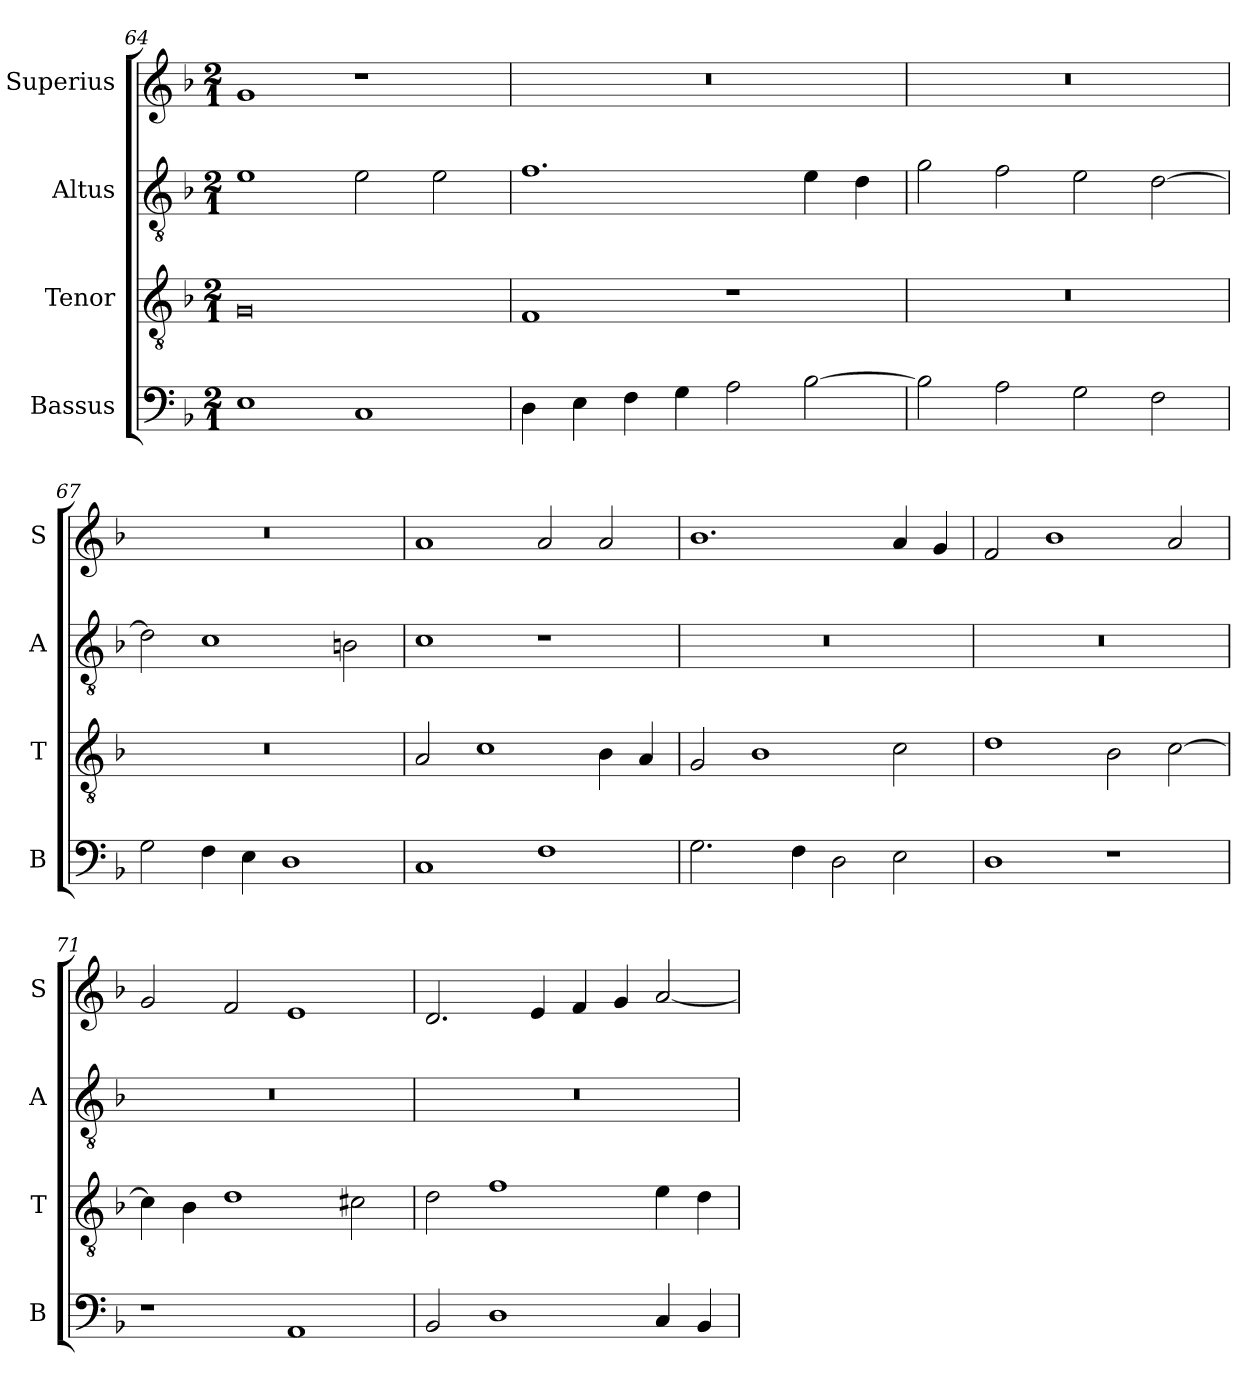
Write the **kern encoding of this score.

**kern	**kern	**kern	**kern
*part4	*part3	*part2	*part1
*staff4	*staff3	*staff2	*staff1
*I"Bassus	*I"Tenor	*I"Altus	*I"Superius
*I'B	*I'T	*I'A	*I'S
*clefF4	*clefGv2	*clefGv2	*clefG2
*k[b-]	*k[b-]	*k[b-]	*k[b-]
*M2/1	*M2/1	*M2/1	*M2/1
=64	=64	=64	=64
1E	0G	1e	1g
1C	.	2e\	1r
.	.	2e\	.
=65	=65	=65	=65
4D\	1F	1.f	0r
4E\	.	.	.
4F\	.	.	.
4G\	.	.	.
2A\	1r	.	.
[2B-\	.	4e\	.
.	.	4d\	.
=66	=66	=66	=66
2B-\]	0r	2g\	0r
2A\	.	2f\	.
2G\	.	2e\	.
2F\	.	[2d\	.
=67	=67	=67	=67
2G\	0r	2d\]	0r
4F\	.	1c	.
4E\	.	.	.
1D	.	.	.
.	.	2Bn\	.
=68	=68	=68	=68
1C	2A/	1c	1a
.	1c	.	.
1F	.	1r	2a/
.	4B-\	.	2a/
.	4A/	.	.
=69	=69	=69	=69
2.G\	2G/	0r	1.b-
.	1B-	.	.
4F\	.	.	.
2D\	.	.	.
2E\	2c\	.	4a/
.	.	.	4g/
=70	=70	=70	=70
1D	1d	0r	2f/
.	.	.	1b-
1r	2B-\	.	.
.	[2c\	.	2a/
=71	=71	=71	=71
1r	4c\]	0r	2g/
.	4B-\	.	.
.	1d	.	2f/
1AA	.	.	1e
.	2c#X\	.	.
=72	=72	=72	=72
2BB-/	2d\	0r	2.d/
1D	1f	.	.
.	.	.	4e/
.	.	.	4f/
.	.	.	4g/
4C/	4e\	.	[2a/
4BB-/	4d\	.	.
=	=	=	=
*-	*-	*-	*-
